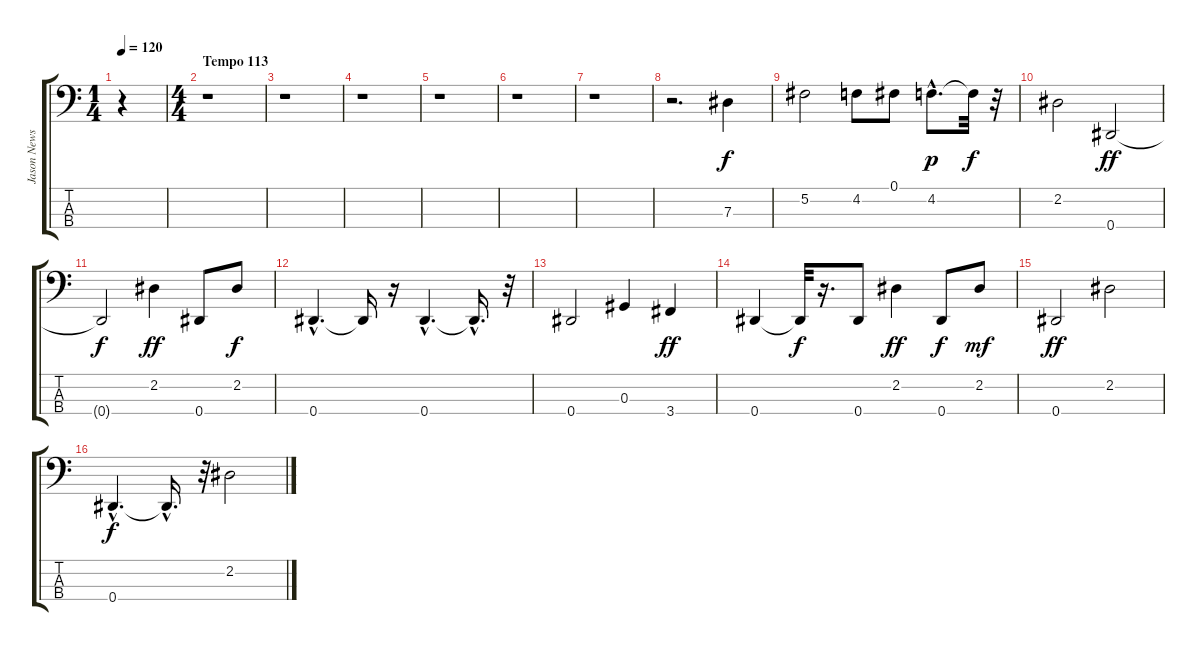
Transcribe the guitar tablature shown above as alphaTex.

\track ("Jason Newstead" "Jason News") {instrument electricbasspick}
\staff {score tabs}
\tuning (Gb2 Db2 Ab1 Eb1) {hide}
\ts (1 4)
\tempo 120
\tempo 113
\tempo 120
\clef f4
\ks c
r.4{dy f instrument electricbasspick} |
\ts (4 4)
\section ("" "Tempo 113")
r.1 |
r.1 |
r.1 |
r.1 |
r.1 |
r.1 |
r.2{d} 7.3.4 |
5.2.2 4.2.8 0.1.8 4.2{hac}.8{d dy p} 4.2{t}.32{dy f} r.32 |
2.2.2 0.4.2{dy ff} |
0.4{t}.2{dy f} 2.2.4{dy ff} 0.4.8 2.2.8{dy f} |
0.4{hac}.4{d} 0.4{t}.16 r.16 0.4{hac}.4{d} 0.4{hac t}.16{d} r.32 |
0.4.2 0.3.4 3.4.4{dy ff} |
0.4.4 0.4{t}.32{dy f} r.16{d} 0.4.8 2.2.4{dy ff} 0.4.8{dy f} 2.2.8{dy mf} |
0.4.2{dy ff} 2.2.2 |
0.4{hac}.4{d dy f} 0.4{hac t}.16{d} r.32 2.2.2
